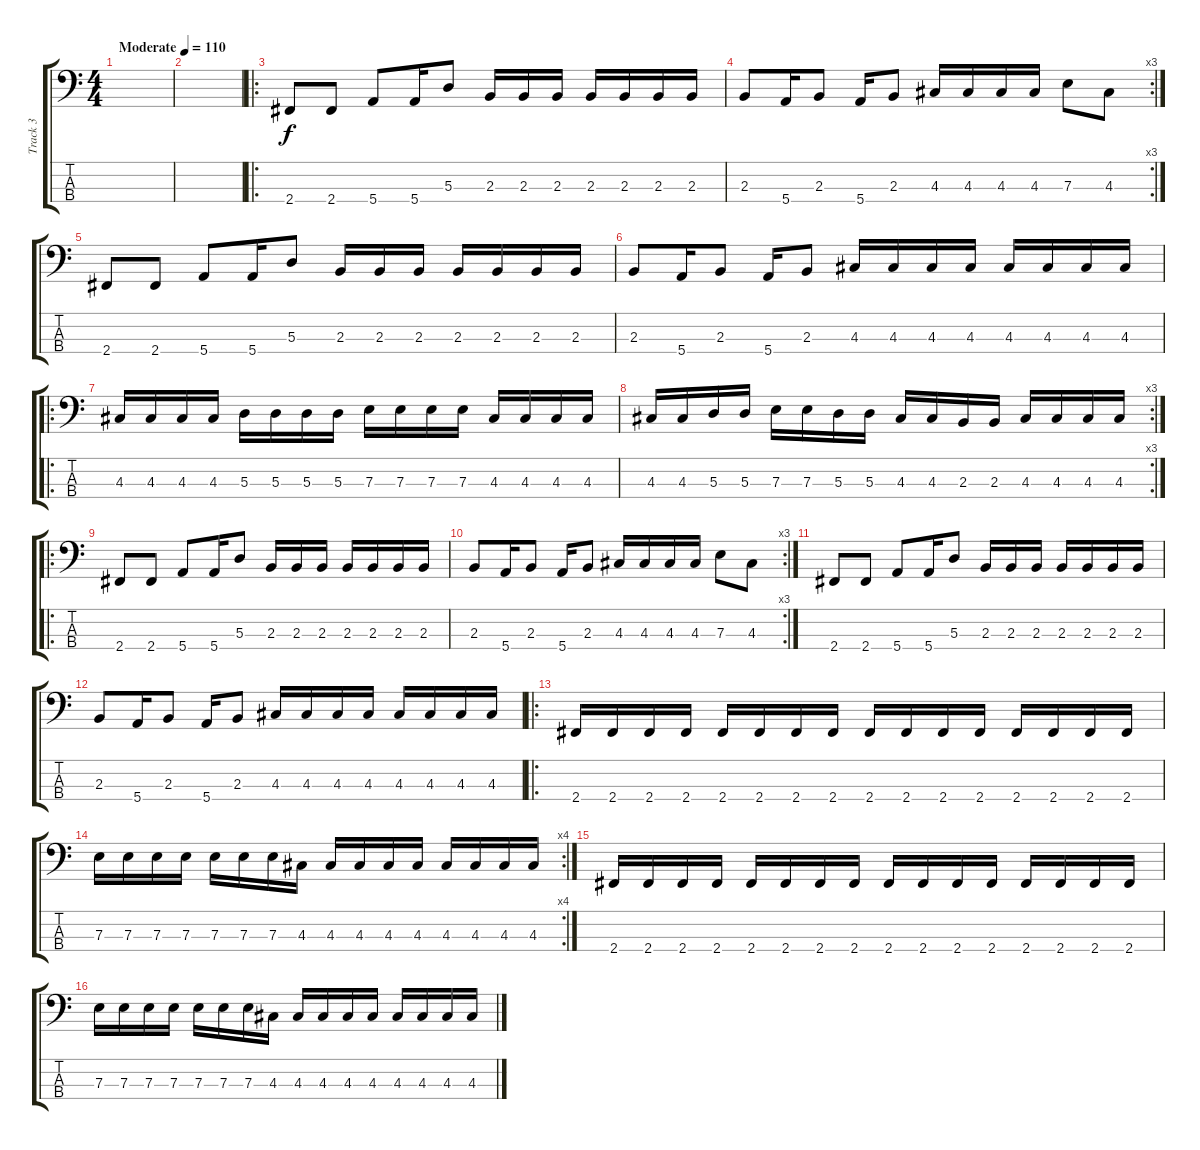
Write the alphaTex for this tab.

\track ("Track 3" "Track 3") {instrument electricbassfinger}
\staff {score tabs}
\tuning (G2 D2 A1 E1) {hide}
\ts (4 4)
\tempo (110 "Moderate")
\clef f4
\ks c
|
|
\ro
2.4.8 2.4.8 5.4.8 5.4.16 5.3.8 2.3.16 2.3.16 2.3.16 2.3.16 2.3.16 2.3.16 2.3.16 |
\rc 3
2.3.8 5.4.16 2.3.8 5.4.16 2.3.8 4.3.16 4.3.16 4.3.16 4.3.16 7.3.8 4.3.8 |
2.4.8 2.4.8 5.4.8 5.4.16 5.3.8 2.3.16 2.3.16 2.3.16 2.3.16 2.3.16 2.3.16 2.3.16 |
2.3.8 5.4.16 2.3.8 5.4.16 2.3.8 4.3.16 4.3.16 4.3.16 4.3.16 4.3.16 4.3.16 4.3.16 4.3.16 |
\ro
4.3.16 4.3.16 4.3.16 4.3.16 5.3.16 5.3.16 5.3.16 5.3.16 7.3.16 7.3.16 7.3.16 7.3.16 4.3.16 4.3.16 4.3.16 4.3.16 |
\rc 3
4.3.16 4.3.16 5.3.16 5.3.16 7.3.16 7.3.16 5.3.16 5.3.16 4.3.16 4.3.16 2.3.16 2.3.16 4.3.16 4.3.16 4.3.16 4.3.16 |
\ro
2.4.8 2.4.8 5.4.8 5.4.16 5.3.8 2.3.16 2.3.16 2.3.16 2.3.16 2.3.16 2.3.16 2.3.16 |
\rc 3
2.3.8 5.4.16 2.3.8 5.4.16 2.3.8 4.3.16 4.3.16 4.3.16 4.3.16 7.3.8 4.3.8 |
2.4.8 2.4.8 5.4.8 5.4.16 5.3.8 2.3.16 2.3.16 2.3.16 2.3.16 2.3.16 2.3.16 2.3.16 |
2.3.8 5.4.16 2.3.8 5.4.16 2.3.8 4.3.16 4.3.16 4.3.16 4.3.16 4.3.16 4.3.16 4.3.16 4.3.16 |
\ro
2.4.16 2.4.16 2.4.16 2.4.16 2.4.16 2.4.16 2.4.16 2.4.16 2.4.16 2.4.16 2.4.16 2.4.16 2.4.16 2.4.16 2.4.16 2.4.16 |
\rc 4
7.3.16 7.3.16 7.3.16 7.3.16 7.3.16 7.3.16 7.3.16 4.3.16 4.3.16 4.3.16 4.3.16 4.3.16 4.3.16 4.3.16 4.3.16 4.3.16 |
2.4.16 2.4.16 2.4.16 2.4.16 2.4.16 2.4.16 2.4.16 2.4.16 2.4.16 2.4.16 2.4.16 2.4.16 2.4.16 2.4.16 2.4.16 2.4.16 |
7.3.16 7.3.16 7.3.16 7.3.16 7.3.16 7.3.16 7.3.16 4.3.16 4.3.16 4.3.16 4.3.16 4.3.16 4.3.16 4.3.16 4.3.16 4.3.16
